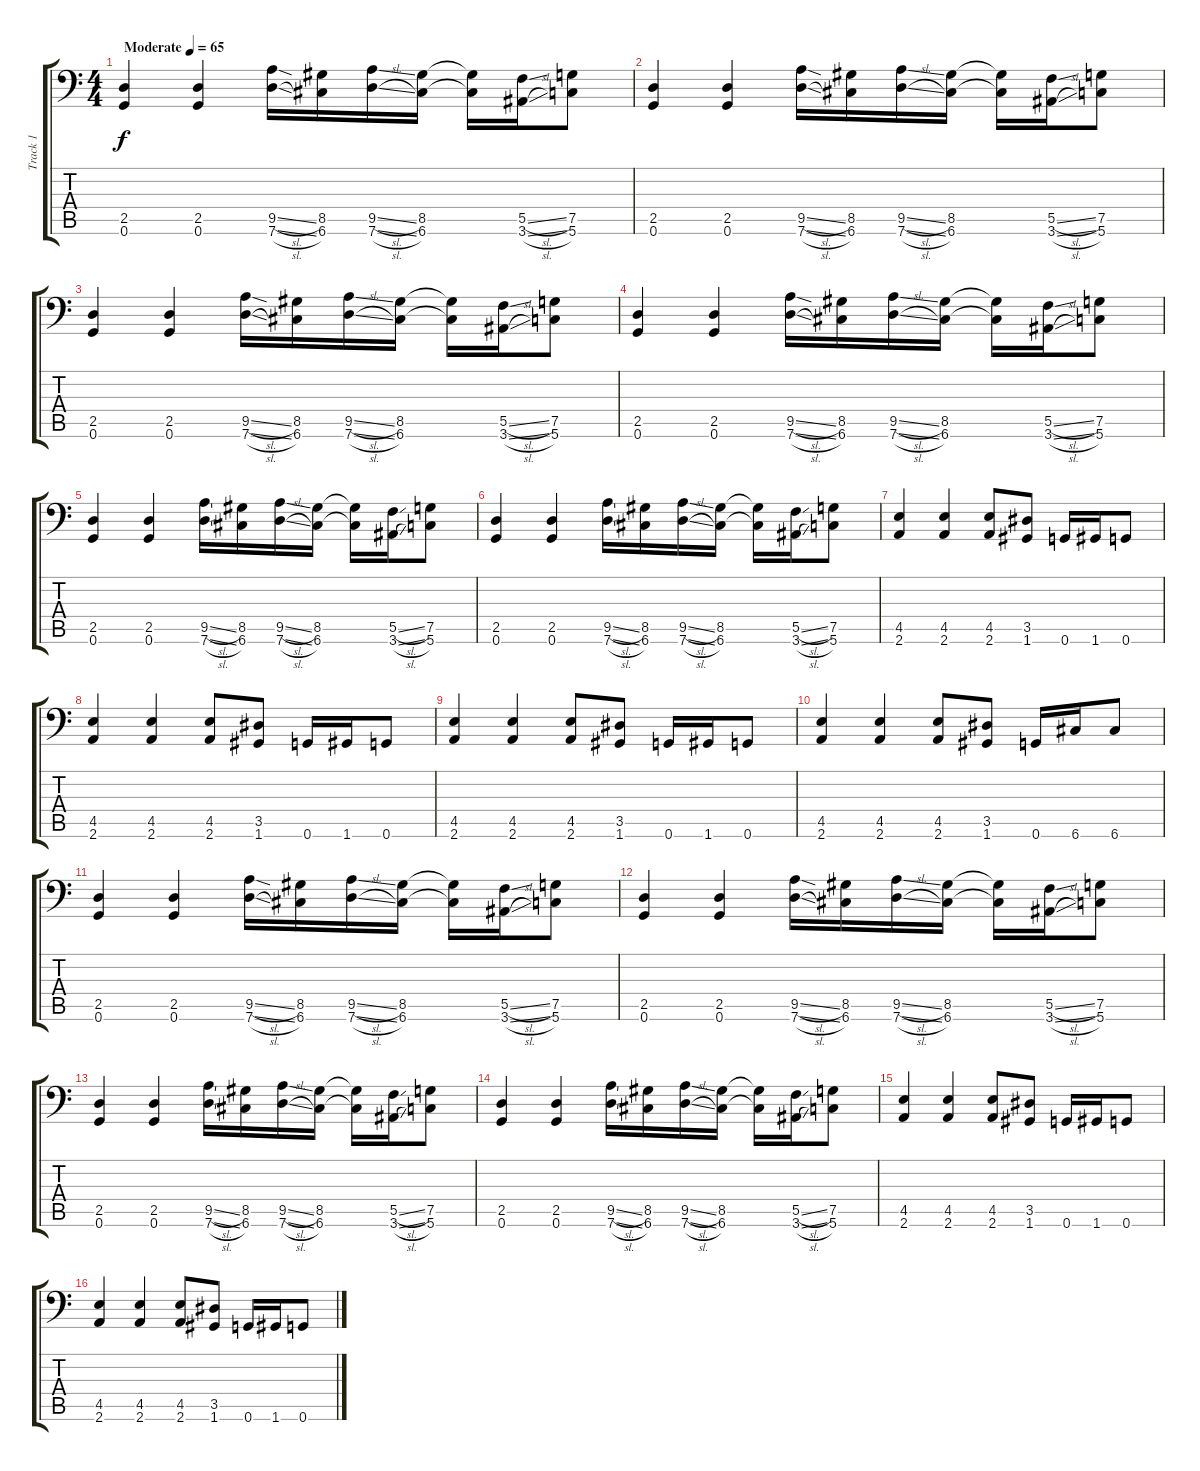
\track ("Track 1" "Track 1") {instrument distortionguitar}
\staff {score tabs}
\tuning (G3 D3 Bb2 F2 C2 G1) {hide}
\ts (4 4)
\tempo (65 "Moderate")
\clef f4
\ks c
(2.5 0.6).4{dy f instrument distortionguitar} (2.5 0.6).4 (9.5{sl} 7.6{sl}).16 (8.5 6.6).16 (9.5{sl} 7.6{sl}).16 (8.5 6.6).16 (8.5{t} 6.6{t}).16 (5.5{sl} 3.6{sl}).16 (7.5 5.6).8 |
(2.5 0.6).4 (2.5 0.6).4 (9.5{sl} 7.6{sl}).16 (8.5 6.6).16 (9.5{sl} 7.6{sl}).16 (8.5 6.6).16 (8.5{t} 6.6{t}).16 (5.5{sl} 3.6{sl}).16 (7.5 5.6).8 |
(2.5 0.6).4 (2.5 0.6).4 (9.5{sl} 7.6{sl}).16 (8.5 6.6).16 (9.5{sl} 7.6{sl}).16 (8.5 6.6).16 (8.5{t} 6.6{t}).16 (5.5{sl} 3.6{sl}).16 (7.5 5.6).8 |
(2.5 0.6).4 (2.5 0.6).4 (9.5{sl} 7.6{sl}).16 (8.5 6.6).16 (9.5{sl} 7.6{sl}).16 (8.5 6.6).16 (8.5{t} 6.6{t}).16 (5.5{sl} 3.6{sl}).16 (7.5 5.6).8 |
(2.5 0.6).4 (2.5 0.6).4 (9.5{sl} 7.6{sl}).16 (8.5 6.6).16 (9.5{sl} 7.6{sl}).16 (8.5 6.6).16 (8.5{t} 6.6{t}).16 (5.5{sl} 3.6{sl}).16 (7.5 5.6).8 |
(2.5 0.6).4 (2.5 0.6).4 (9.5{sl} 7.6{sl}).16 (8.5 6.6).16 (9.5{sl} 7.6{sl}).16 (8.5 6.6).16 (8.5{t} 6.6{t}).16 (5.5{sl} 3.6{sl}).16 (7.5 5.6).8 |
(4.5 2.6).4 (4.5 2.6).4 (4.5 2.6).8 (3.5 1.6).8 0.6.16 1.6.16 0.6.8 |
(4.5 2.6).4 (4.5 2.6).4 (4.5 2.6).8 (3.5 1.6).8 0.6.16 1.6.16 0.6.8 |
(4.5 2.6).4 (4.5 2.6).4 (4.5 2.6).8 (3.5 1.6).8 0.6.16 1.6.16 0.6.8 |
(4.5 2.6).4 (4.5 2.6).4 (4.5 2.6).8 (3.5 1.6).8 0.6.16 6.6.16 6.6.8 |
(2.5 0.6).4 (2.5 0.6).4 (9.5{sl} 7.6{sl}).16 (8.5 6.6).16 (9.5{sl} 7.6{sl}).16 (8.5 6.6).16 (8.5{t} 6.6{t}).16 (5.5{sl} 3.6{sl}).16 (7.5 5.6).8 |
(2.5 0.6).4 (2.5 0.6).4 (9.5{sl} 7.6{sl}).16 (8.5 6.6).16 (9.5{sl} 7.6{sl}).16 (8.5 6.6).16 (8.5{t} 6.6{t}).16 (5.5{sl} 3.6{sl}).16 (7.5 5.6).8 |
(2.5 0.6).4 (2.5 0.6).4 (9.5{sl} 7.6{sl}).16 (8.5 6.6).16 (9.5{sl} 7.6{sl}).16 (8.5 6.6).16 (8.5{t} 6.6{t}).16 (5.5{sl} 3.6{sl}).16 (7.5 5.6).8 |
(2.5 0.6).4 (2.5 0.6).4 (9.5{sl} 7.6{sl}).16 (8.5 6.6).16 (9.5{sl} 7.6{sl}).16 (8.5 6.6).16 (8.5{t} 6.6{t}).16 (5.5{sl} 3.6{sl}).16 (7.5 5.6).8 |
(4.5 2.6).4 (4.5 2.6).4 (4.5 2.6).8 (3.5 1.6).8 0.6.16 1.6.16 0.6.8 |
(4.5 2.6).4 (4.5 2.6).4 (4.5 2.6).8 (3.5 1.6).8 0.6.16 1.6.16 0.6.8
